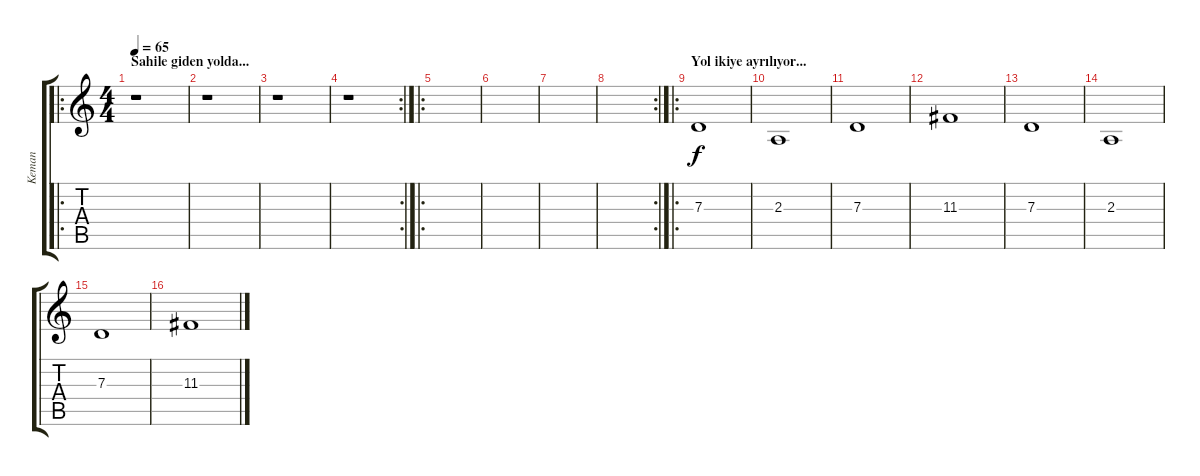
\track ("Keman" "Keman") {instrument stringensemble1}
\staff {score tabs}
\tuning (E4 B3 G3 D3 A2 E2) {hide}
\ro
\ts (4 4)
\section ("" "Sahile giden yolda...")
\tempo 65
\clef g2
\ks c
r.1{dy f instrument stringensemble1} |
r.1 |
r.1 |
\rc 2
r.1 |
\ro
|
|
|
\rc 2
|
\ro
\section ("" "Yol ikiye ayrılıyor...")
7.3.1{volume 14} |
2.3.1 |
7.3.1 |
11.3.1 |
7.3.1 |
2.3.1 |
7.3.1 |
11.3.1
